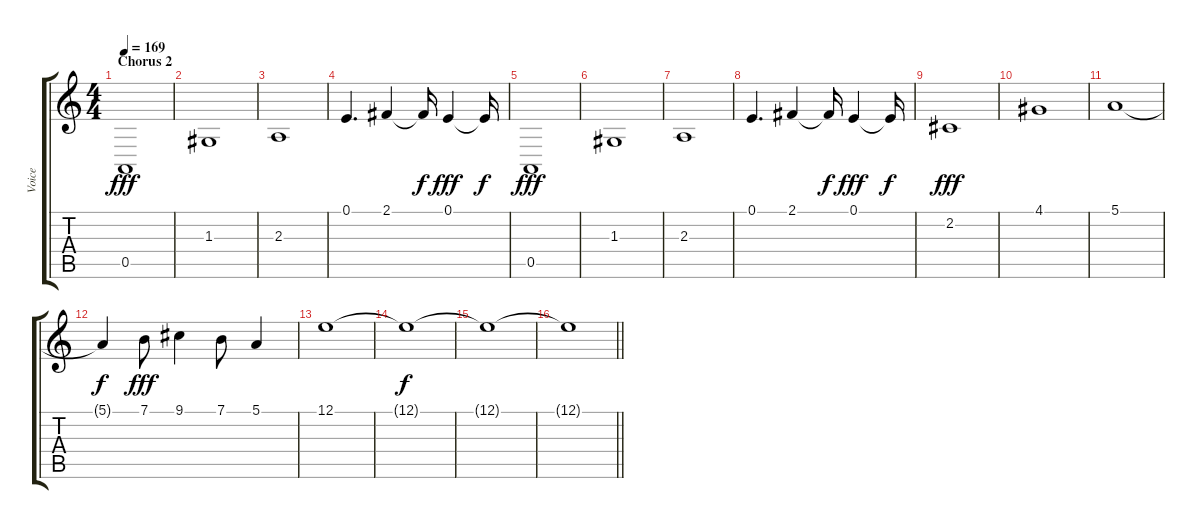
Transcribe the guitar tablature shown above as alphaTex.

\track ("Voice" "Voice") {instrument synthbrass2}
\staff {score tabs}
\tuning (E4 B3 G3 D3 A2 E2) {hide}
\ts (4 4)
\section ("" "Chorus 2")
\tempo 169
\clef g2
\ks c
0.5.1{dy fff} |
1.3.1 |
2.3.1 |
0.1.4{d} 2.1.4 2.1{t}.16{dy f} 0.1.4{dy fff} 0.1{t}.16{dy f} |
0.5.1{dy fff} |
1.3.1 |
2.3.1 |
0.1.4{d} 2.1.4 2.1{t}.16{dy f} 0.1.4{dy fff} 0.1{t}.16{dy f} |
2.2.1{dy fff} |
4.1.1 |
5.1.1 |
5.1{t}.4{dy f} 7.1.8{dy fff} 9.1.4 7.1.8 5.1.4 |
12.1.1 |
12.1{t}.1{dy f} |
12.1{t}.1 |
\barLineRight lightlight
12.1{t}.1
